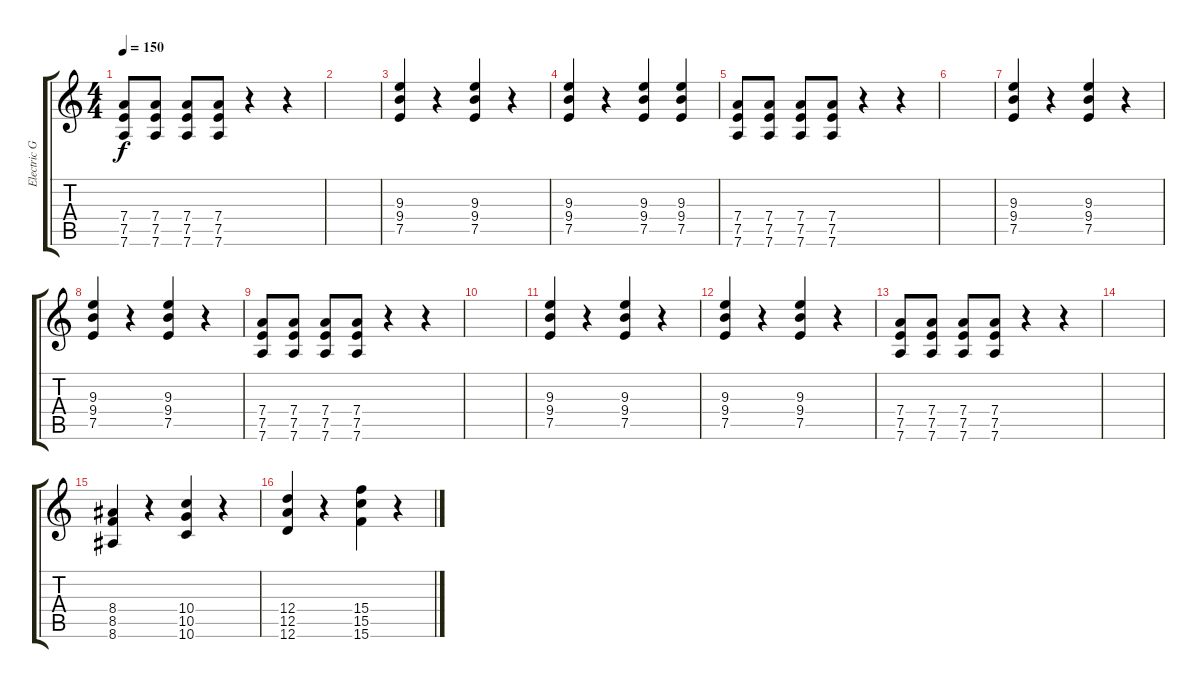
\track ("Electric Guitar" "Electric G") {instrument distortionguitar}
\staff {score tabs}
\tuning (E4 B3 G3 D3 A2 D2) {hide}
\ts (4 4)
\tempo 150
\clef g2
\ks c
(7.4 7.5 7.6).8{dy f} (7.4 7.5 7.6).8 (7.4 7.5 7.6).8 (7.4 7.5 7.6).8 r.4 r.4 |
|
(9.3 9.4 7.5).4 r.4 (9.3 9.4 7.5).4 r.4 |
(9.3 9.4 7.5).4 r.4 (9.3 9.4 7.5).4 (9.3 9.4 7.5).4 |
(7.4 7.5 7.6).8 (7.4 7.5 7.6).8 (7.4 7.5 7.6).8 (7.4 7.5 7.6).8 r.4 r.4 |
|
(9.3 9.4 7.5).4 r.4 (9.3 9.4 7.5).4 r.4 |
(9.3 9.4 7.5).4 r.4 (9.3 9.4 7.5).4 r.4 |
(7.4 7.5 7.6).8 (7.4 7.5 7.6).8 (7.4 7.5 7.6).8 (7.4 7.5 7.6).8 r.4 r.4 |
|
(9.3 9.4 7.5).4 r.4 (9.3 9.4 7.5).4 r.4 |
(9.3 9.4 7.5).4 r.4 (9.3 9.4 7.5).4 r.4 |
(7.4 7.5 7.6).8 (7.4 7.5 7.6).8 (7.4 7.5 7.6).8 (7.4 7.5 7.6).8 r.4 r.4 |
|
(8.4 8.5 8.6).4 r.4 (10.4 10.5 10.6).4 r.4 |
(12.4 12.5 12.6).4 r.4 (15.4 15.5 15.6).4 r.4
